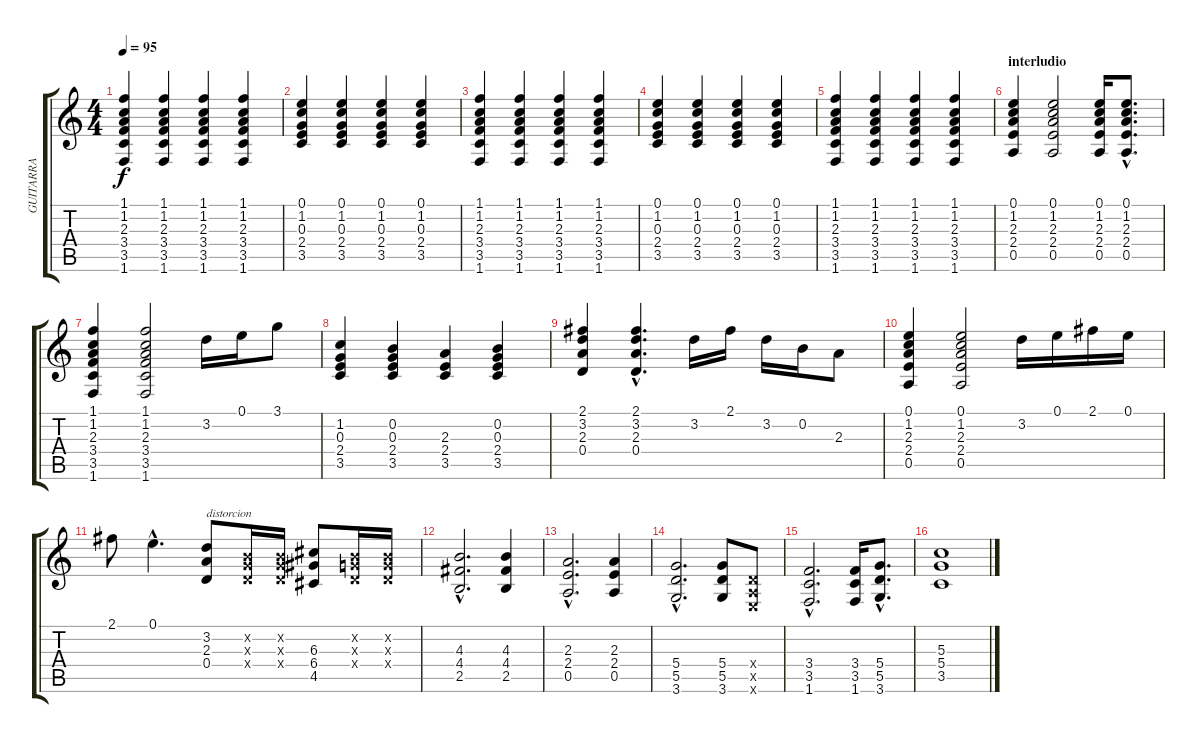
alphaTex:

\track ("GUITARRA" "GUITARRA") {instrument electricguitarclean}
\staff {score tabs}
\tuning (E4 B3 G3 D3 A2 E2) {hide}
\ts (4 4)
\tempo 95
\clef g2
\ks c
(1.1 1.2 2.3 3.4 3.5 1.6).4{dy f} (1.1 1.2 2.3 3.4 3.5 1.6).4 (1.1 1.2 2.3 3.4 3.5 1.6).4 (1.1 1.2 2.3 3.4 3.5 1.6).4 |
(0.1 1.2 0.3 2.4 3.5).4 (0.1 1.2 0.3 2.4 3.5).4 (0.1 1.2 0.3 2.4 3.5).4 (0.1 1.2 0.3 2.4 3.5).4 |
(1.1 1.2 2.3 3.4 3.5 1.6).4 (1.1 1.2 2.3 3.4 3.5 1.6).4 (1.1 1.2 2.3 3.4 3.5 1.6).4 (1.1 1.2 2.3 3.4 3.5 1.6).4 |
(0.1 1.2 0.3 2.4 3.5).4 (0.1 1.2 0.3 2.4 3.5).4 (0.1 1.2 0.3 2.4 3.5).4 (0.1 1.2 0.3 2.4 3.5).4 |
(1.1 1.2 2.3 3.4 3.5 1.6).4 (1.1 1.2 2.3 3.4 3.5 1.6).4 (1.1 1.2 2.3 3.4 3.5 1.6).4 (1.1 1.2 2.3 3.4 3.5 1.6).4 |
\section ("" "interludio")
(0.1 1.2 2.3 2.4 0.5).4 (0.1 1.2 2.3 2.4 0.5).2 (0.1 1.2 2.3 2.4 0.5).16 (0.1{hac} 1.2{hac} 2.3{hac} 2.4{hac} 0.5{hac}).8{d} |
(1.1 1.2 2.3 3.4 3.5 1.6).4 (1.1 1.2 2.3 3.4 3.5 1.6).2 3.2.16 0.1.16 3.1.8 |
(1.2 0.3 2.4 3.5).4 (0.2 0.3 2.4 3.5).4 (2.3 2.4 3.5).4 (0.2 0.3 2.4 3.5).4 |
(2.1 3.2 2.3 0.4).4 (2.1{hac} 3.2{hac} 2.3{hac} 0.4{hac}).4{d} 3.2.16 2.1.16 3.2.16 0.2.16 2.3.8 |
(0.1 1.2 2.3 2.4 0.5).4 (0.1 1.2 2.3 2.4 0.5).2 3.2.16 0.1.16 2.1.16 0.1.16 |
2.1.8 0.1{hac}.4{d} (3.2 2.3 0.4).8{txt "distorcion" volume 13 instrument distortionguitar} (0.2{x} 0.3{x} 0.4{x}).16 (0.2{x} 0.3{x} 0.4{x}).16 (6.3 6.4 4.5).8 (0.2{x} 0.3{x} 0.4{x}).16 (0.2{x} 0.3{x} 0.4{x}).16 |
(4.3{hac} 4.4{hac} 2.5{hac}).2{d} (4.3 4.4 2.5).4 |
(2.3{hac} 2.4{hac} 0.5{hac}).2{d} (2.3 2.4 0.5).4 |
(5.4{hac} 5.5{hac} 3.6{hac}).2{d} (5.4 5.5 3.6).8 (0.4{x} 0.5{x} 0.6{x}).8 |
(3.4{hac} 3.5{hac} 1.6{hac}).2{d} (3.4 3.5 1.6).16 (5.4{hac} 5.5{hac} 3.6{hac}).8{d} |
(5.3 5.4 3.5).1
